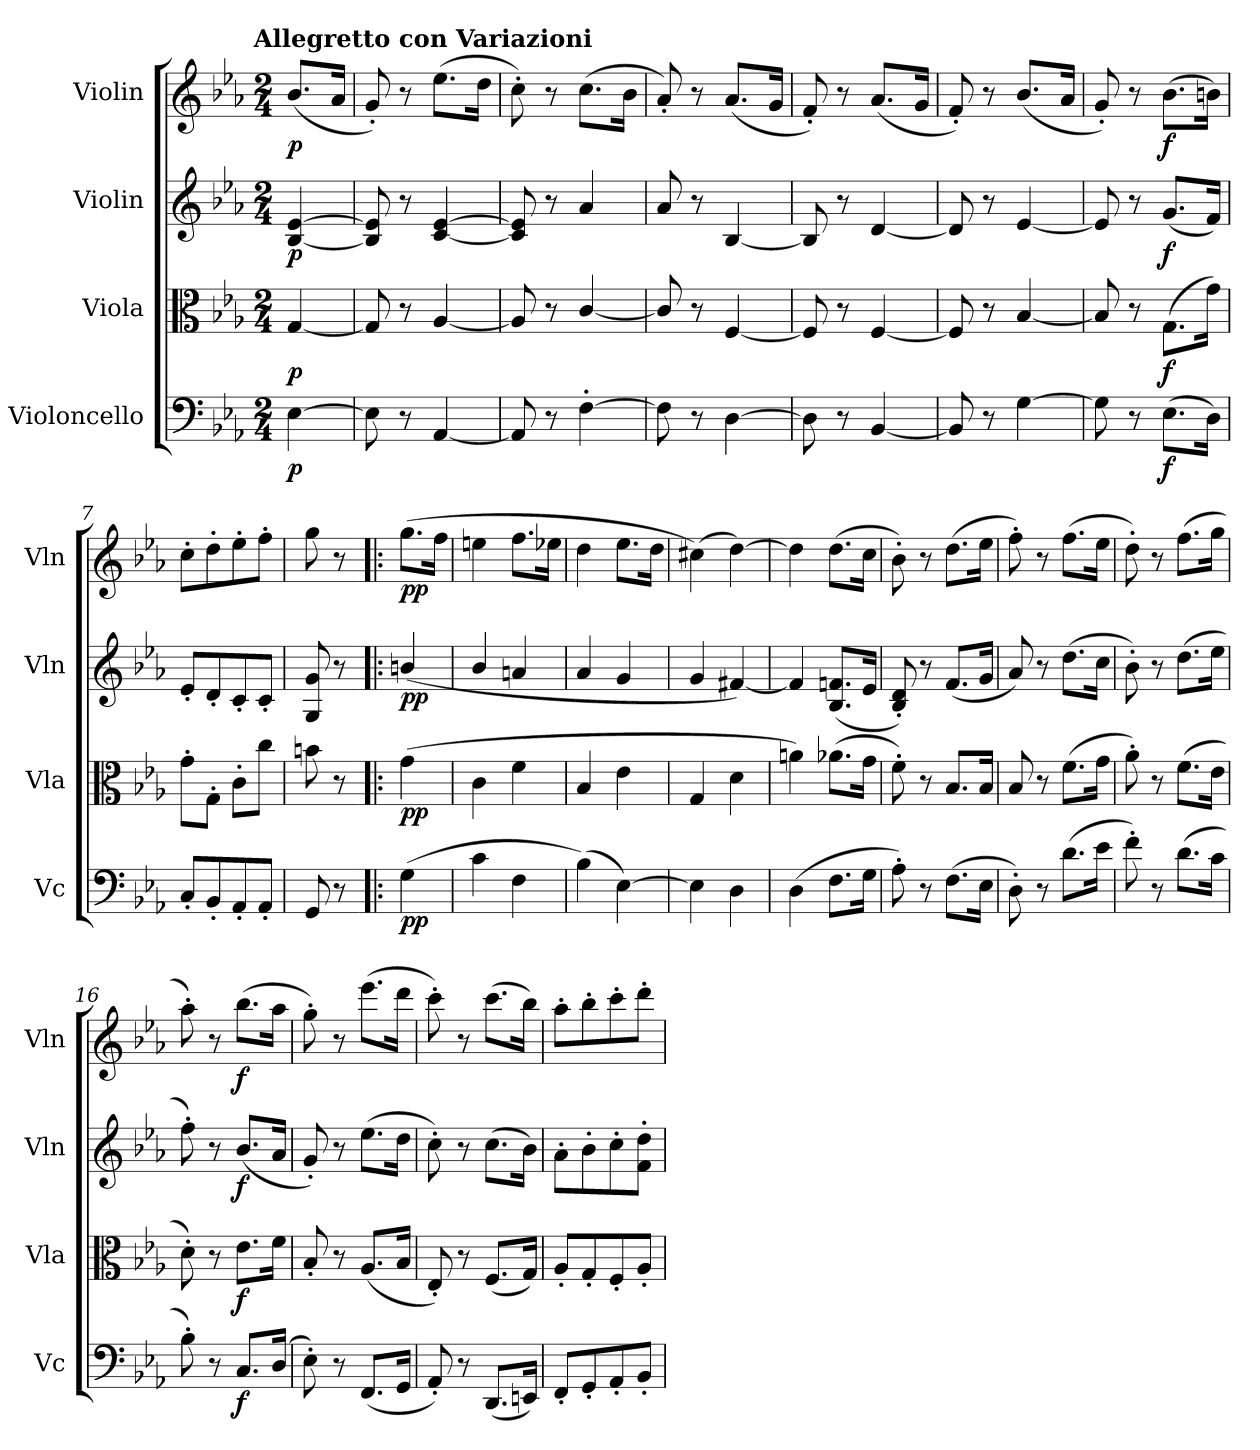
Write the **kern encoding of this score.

**kern	**dynam	**kern	**dynam	**kern	**dynam	**kern	**dynam
*part4	*part4	*part3	*part3	*part2	*part2	*part1	*part1
*staff4	*staff4	*staff3	*staff3	*staff2	*staff2	*staff1	*staff1
*I"Violoncello	*	*I"Viola	*	*I"Violin	*	*I"Violin	*
*I'Vc	*	*I'Vla	*	*I'Vln	*	*I'Vln	*
*clefF4	*	*clefC3	*	*clefG2	*	*clefG2	*
*k[b-e-a-]	*	*k[b-e-a-]	*	*k[b-e-a-]	*	*k[b-e-a-]	*
*E-:	*	*E-:	*	*E-:	*	*E-:	*
!!LO:TX:omd:t=Allegretto con Variazioni
*M2/4	*	*M2/4	*	*M2/4	*	*M2/4	*
*MM120	*	*MM120	*	*MM120	*	*MM120	*
=	=	=	=	=	=	=	=
[4E-\	p	[4G/	p	[4B-/ [4e-/	p	(8.b-/L	p
.	.	.	.	.	.	16a-/Jk	.
=1	=1	=1	=1	=1	=1	=1	=1
8E-\]	.	8G/]	.	8B-]/ 8e-]/	.	8g'/)	.
8r	.	8r	.	8r	.	8r	.
[4AA-/	.	[4A-/	.	[4c/ [4e-/	.	(8.ee-\L	.
.	.	.	.	.	.	16dd\Jk	.
=2	=2	=2	=2	=2	=2	=2	=2
8AA-/]	.	8A-/]	.	8c]/ 8e-]/	.	8cc'\)	.
8r	.	8r	.	8r	.	8r	.
[4F'\	.	[4c/	.	4a-/	.	(8.cc\L	.
.	.	.	.	.	.	16b-\Jk	.
=3	=3	=3	=3	=3	=3	=3	=3
8F\]	.	8c/]	.	8a-/	.	8a-'/)	.
8r	.	8r	.	8r	.	8r	.
[4D\	.	[4F/	.	[4B-/	.	(8.a-/L	.
.	.	.	.	.	.	16g/Jk	.
=4	=4	=4	=4	=4	=4	=4	=4
8D\]	.	8F/]	.	8B-/]	.	8f'/)	.
8r	.	8r	.	8r	.	8r	.
[4BB-/	.	[4F/	.	[4d/	.	(8.a-/L	.
.	.	.	.	.	.	16g/Jk	.
=5	=5	=5	=5	=5	=5	=5	=5
8BB-/]	.	8F/]	.	8d/]	.	8f'/)	.
8r	.	8r	.	8r	.	8r	.
[4G\	.	[4B-/	.	[4e-/	.	(8.b-/L	.
.	.	.	.	.	.	16a-/Jk	.
=6	=6	=6	=6	=6	=6	=6	=6
8G\]	.	8B-/]	.	8e-/]	.	8g'/)	.
8r	.	8r	.	8r	.	8r	.
(8.E-\L	f	(8.G\L	f	(8.g/L	f	(8.b-\L	f
16D\Jk)	.	16g\Jk)	.	16f/Jk)	.	16bn\Jk)	.
=7	=7	=7	=7	=7	=7	=7	=7
8C'/L	.	8g'\L	.	8e-'/L	.	8cc'\L	.
8BB-'/	.	8G'\J	.	8d'/	.	8dd'\	.
8AA-'/	.	8c'\L	.	8c'/	.	8ee-'\	.
8AA-'/J	.	8cc\J	.	8c'/J	.	8ff'\J	.
=8	=8	=8	=8	=8	=8	=8	=8
8GG/	.	8bn\	.	8G/ 8g/	.	8gg\	.
8r	.	8r	.	8r	.	8r	.
=!|:	=!|:	=!|:	=!|:	=!|:	=!|:	=!|:	=!|:
(4G\	pp	(4g\	pp	(4bn/	pp	(8.gg\L	pp
.	.	.	.	.	.	16ff\Jk	.
=9	=9	=9	=9	=9	=9	=9	=9
4c\	.	4c\	.	4b-/	.	4een\	.
4F\	.	4f\	.	4an/	.	8.ff\L	.
.	.	.	.	.	.	16ee-X\Jk	.
=10	=10	=10	=10	=10	=10	=10	=10
(4B-\)	.	4B-/	.	4a-/	.	4dd\	.
[4E-\)	.	4e-\	.	4g/	.	8.ee-\L	.
.	.	.	.	.	.	16dd\Jk	.
=11	=11	=11	=11	=11	=11	=11	=11
4E-\]	.	4G/	.	4g/	.	(4cc#X\)	.
4D\	.	4d\	.	[4f#X/)	.	[4dd\)	.
=12	=12	=12	=12	=12	=12	=12	=12
(4D\	.	4an\)	.	4f#/]	.	4dd\]	.
8.F\L	.	(8.a-X\L	.	(8.B-/ 8.fn/L	.	(8.dd\L	.
16G\Jk	.	16g\Jk	.	16e-/Jk	.	16cc\Jk	.
=13	=13	=13	=13	=13	=13	=13	=13
8A-'\)	.	8f'\)	.	8B-'/ 8d'/)	.	8b-'\)	.
8r	.	8r	.	8r	.	8r	.
(8.F\L	.	8.B-/L	.	(8.f/L	.	(8.dd\L	.
16E-\Jk	.	16B-/Jk	.	16g/Jk	.	16ee-\Jk	.
=14	=14	=14	=14	=14	=14	=14	=14
8D'\)	.	8B-/	.	8a-/)	.	8ff'\)	.
8r	.	8r	.	8r	.	8r	.
(8.d\L	.	(8.f\L	.	(8.dd\L	.	(8.ff\L	.
16e-\Jk	.	16g\Jk	.	16cc\Jk	.	16ee-\Jk	.
=15	=15	=15	=15	=15	=15	=15	=15
8f'\)	.	8a-'\)	.	8b-'\)	.	8dd'\)	.
8r	.	8r	.	8r	.	8r	.
(8.d\L	.	(8.f\L	.	(8.dd\L	.	(8.ff\L	.
16c\Jk	.	16e-\Jk	.	16ee-\Jk	.	16gg\Jk	.
=16	=16	=16	=16	=16	=16	=16	=16
8B-'\)	.	8d'\)	.	8ff'\)	.	8aa-'\)	.
8r	.	8r	.	8r	.	8r	.
8.C/L	f	8.e-\L	f	(8.b-/L	f	(8.bb-\L	f
(16D/Jk	.	16f\Jk	.	16a-/Jk	.	16aa-\Jk	.
=17	=17	=17	=17	=17	=17	=17	=17
8E-'\)	.	8B-'/	.	8g'/)	.	8gg'\)	.
8r	.	8r	.	8r	.	8r	.
(8.FF/L	.	(8.A-/L	.	(8.ee-\L	.	(8.eee-\L	.
16GG/Jk	.	16B-/Jk	.	16dd\Jk	.	16ddd\Jk	.
=18	=18	=18	=18	=18	=18	=18	=18
8AA-'/)	.	8E-'/)	.	8cc'\)	.	8ccc'\)	.
8r	.	8r	.	8r	.	8r	.
(8.DD/L	.	(8.F/L	.	(8.cc\L	.	(8.ccc\L	.
16EEn/Jk)	.	16G/Jk)	.	16b-\Jk)	.	16bb-\Jk)	.
=19	=19	=19	=19	=19	=19	=19	=19
8FF'/L	.	8A-'/L	.	8a-'\L	.	8aa-'\L	.
8GG'/	.	8G'/	.	8b-'\	.	8bb-'\	.
8AA-'/	.	8F'/	.	8cc'\	.	8ccc'\	.
8BB-'/J	.	8A-'/J	.	8f'\ 8dd'\J	.	8ddd'\J	.
=	=	=	=	=	=	=	=
*-	*-	*-	*-	*-	*-	*-	*-
